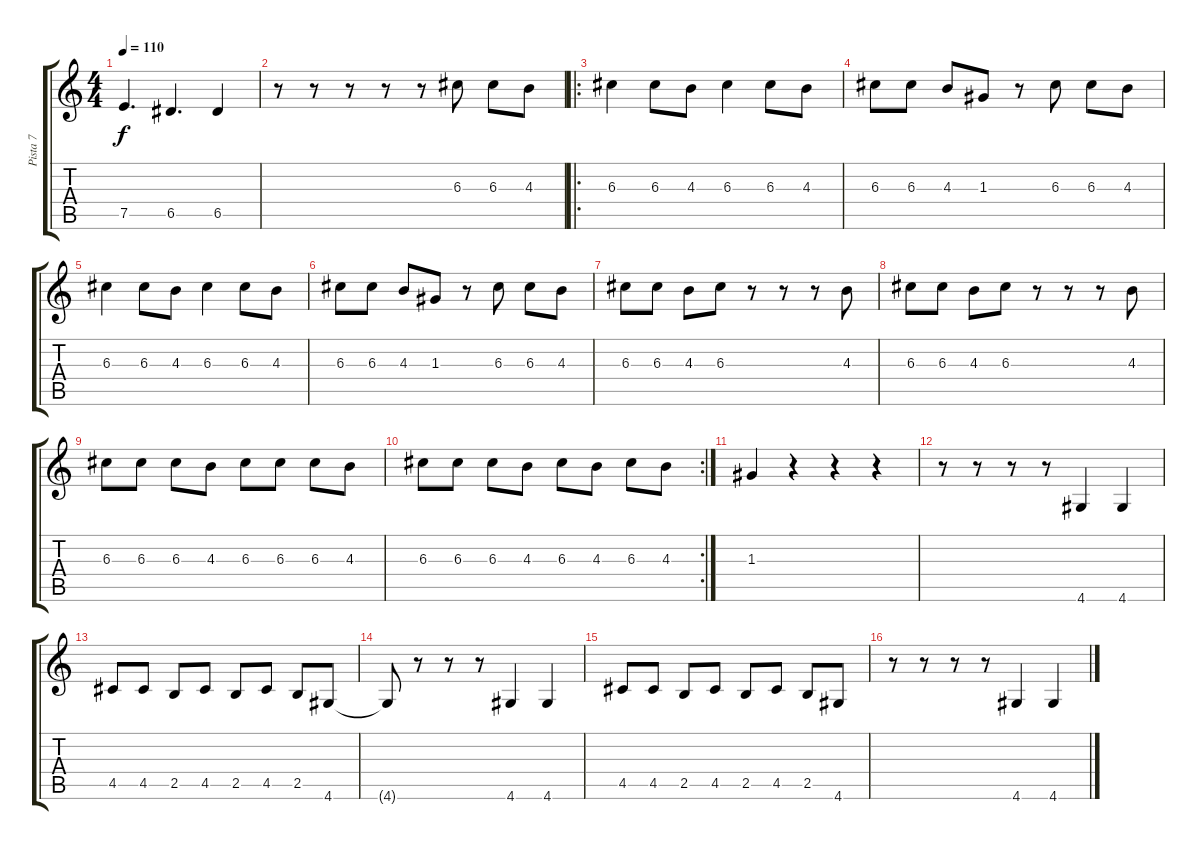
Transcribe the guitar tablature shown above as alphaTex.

\track ("Pista 7" "Pista 7") {instrument acousticguitarsteel}
\staff {score tabs}
\tuning (E4 B3 G3 D3 A2 E2) {hide}
\ts (4 4)
\tempo 110
\clef g2
\ks c
7.5.4{d dy f} 6.5.4{d} 6.5.4 |
r.8 r.8 r.8 r.8 r.8 6.3.8 6.3.8 4.3.8 |
\ro
6.3.4 6.3.8 4.3.8 6.3.4 6.3.8 4.3.8 |
6.3.8 6.3.8 4.3.8 1.3.8 r.8 6.3.8 6.3.8 4.3.8 |
6.3.4 6.3.8 4.3.8 6.3.4 6.3.8 4.3.8 |
6.3.8 6.3.8 4.3.8 1.3.8 r.8 6.3.8 6.3.8 4.3.8 |
6.3.8 6.3.8 4.3.8 6.3.8 r.8 r.8 r.8 4.3.8 |
6.3.8 6.3.8 4.3.8 6.3.8 r.8 r.8 r.8 4.3.8 |
6.3.8 6.3.8 6.3.8 4.3.8 6.3.8 6.3.8 6.3.8 4.3.8 |
\rc 2
6.3.8 6.3.8 6.3.8 4.3.8 6.3.8 4.3.8 6.3.8 4.3.8 |
1.3.4 r.4 r.4 r.4 |
r.8 r.8 r.8 r.8 4.6.4 4.6.4 |
4.5.8 4.5.8 2.5.8 4.5.8 2.5.8 4.5.8 2.5.8 4.6.8 |
4.6{t}.8 r.8 r.8 r.8 4.6.4 4.6.4 |
4.5.8 4.5.8 2.5.8 4.5.8 2.5.8 4.5.8 2.5.8 4.6.8 |
r.8 r.8 r.8 r.8 4.6.4 4.6.4
